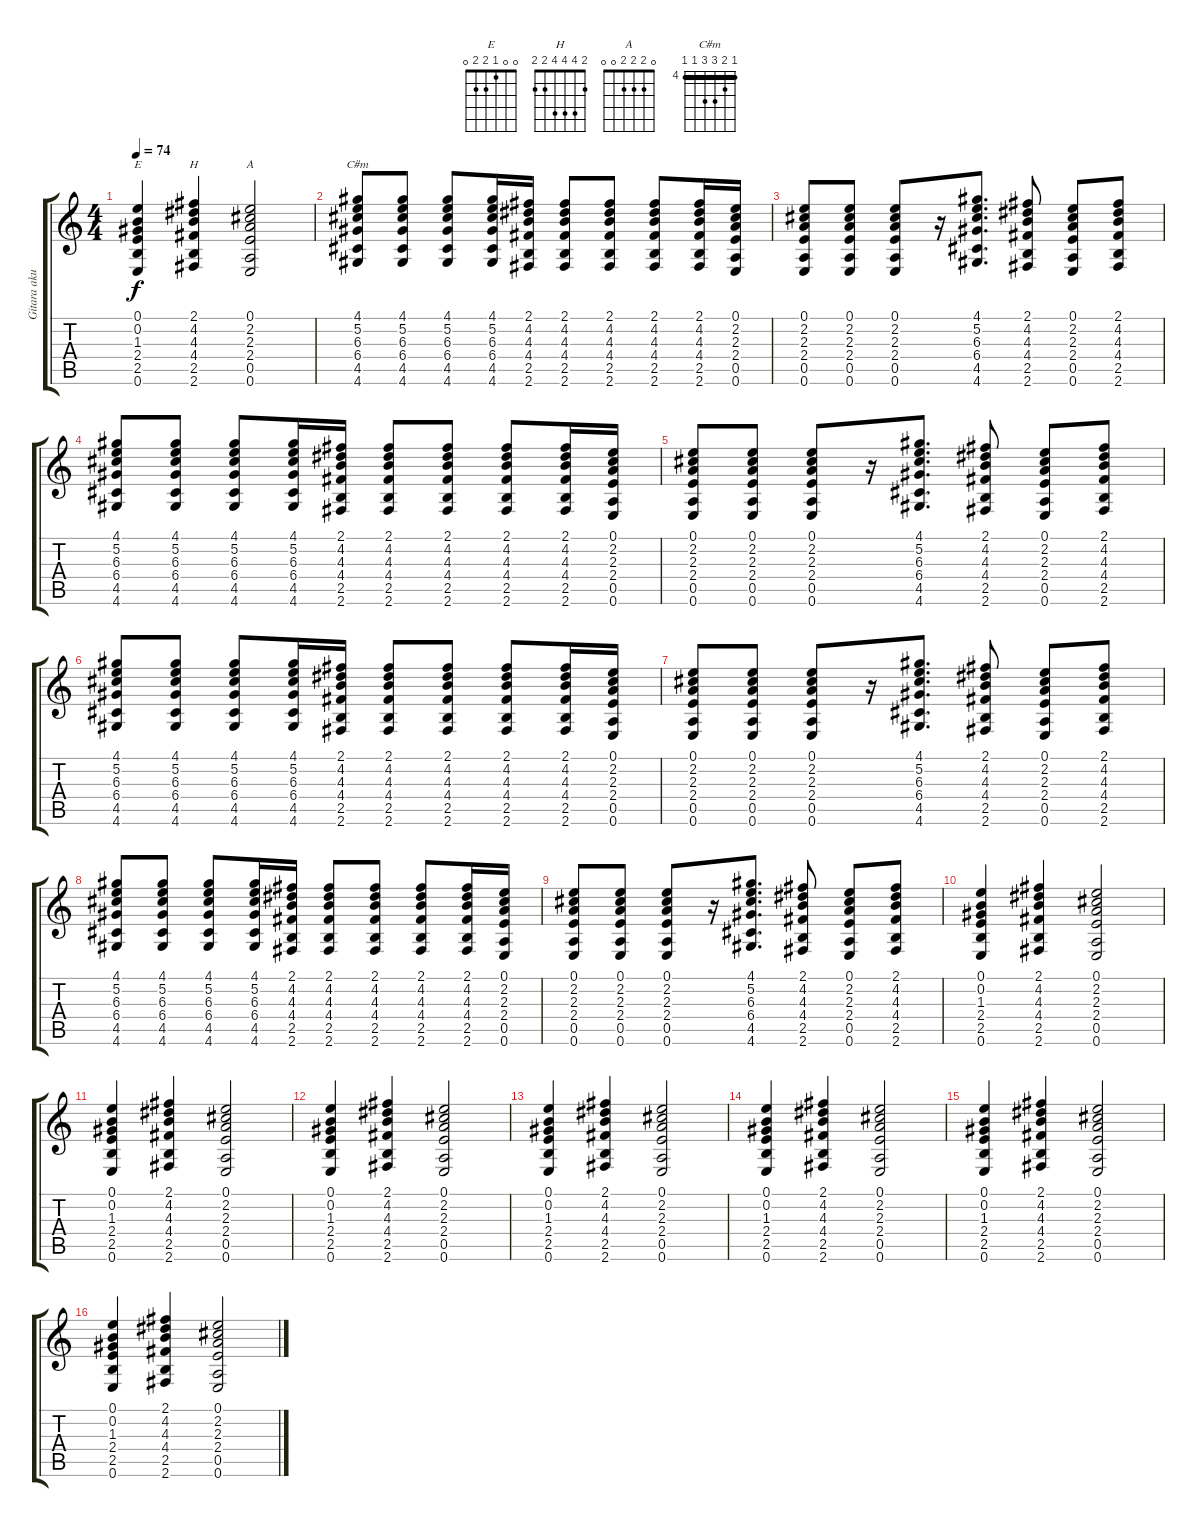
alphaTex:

\track ("Gitara akustyczna" "Gitara aku") {instrument acousticguitarsteel}
\staff {score tabs}
\tuning (E4 B3 G3 D3 A2 E2) {hide}
\chord ("E" 0 0 1 2 2 0)
\chord ("H" 2 4 4 4 2 2)
\chord ("A" 0 2 2 2 0 0)
\chord ("C#m" 4 5 6 6 4 4) {firstfret 4 barre 4}
\ts (4 4)
\tempo 74
\clef g2
\ks c
(0.1 0.2 1.3 2.4 2.5 0.6).4{ch "E" dy f} (2.1 4.2 4.3 4.4 2.5 2.6).4{ch "H"} (0.1 2.2 2.3 2.4 0.5 0.6).2{ch "A"} |
(4.1 5.2 6.3 6.4 4.5 4.6).8{ch "C#m"} (4.1 5.2 6.3 6.4 4.5 4.6).8 (4.1 5.2 6.3 6.4 4.5 4.6).8 (4.1 5.2 6.3 6.4 4.5 4.6).16 (2.1 4.2 4.3 4.4 2.5 2.6).16 (2.1 4.2 4.3 4.4 2.5 2.6).8 (2.1 4.2 4.3 4.4 2.5 2.6).8 (2.1 4.2 4.3 4.4 2.5 2.6).8 (2.1 4.2 4.3 4.4 2.5 2.6).16 (0.1 2.2 2.3 2.4 0.5 0.6).16 |
(0.1 2.2 2.3 2.4 0.5 0.6).8 (0.1 2.2 2.3 2.4 0.5 0.6).8 (0.1 2.2 2.3 2.4 0.5 0.6).8 r.16 (4.1 5.2 6.3 6.4 4.5 4.6).8{d} (2.1 4.2 4.3 4.4 2.5 2.6).8 (0.1 2.2 2.3 2.4 0.5 0.6).8 (2.1 4.2 4.3 4.4 2.5 2.6).8 |
(4.1 5.2 6.3 6.4 4.5 4.6).8 (4.1 5.2 6.3 6.4 4.5 4.6).8 (4.1 5.2 6.3 6.4 4.5 4.6).8 (4.1 5.2 6.3 6.4 4.5 4.6).16 (2.1 4.2 4.3 4.4 2.5 2.6).16 (2.1 4.2 4.3 4.4 2.5 2.6).8 (2.1 4.2 4.3 4.4 2.5 2.6).8 (2.1 4.2 4.3 4.4 2.5 2.6).8 (2.1 4.2 4.3 4.4 2.5 2.6).16 (0.1 2.2 2.3 2.4 0.5 0.6).16 |
(0.1 2.2 2.3 2.4 0.5 0.6).8 (0.1 2.2 2.3 2.4 0.5 0.6).8 (0.1 2.2 2.3 2.4 0.5 0.6).8 r.16 (4.1 5.2 6.3 6.4 4.5 4.6).8{d} (2.1 4.2 4.3 4.4 2.5 2.6).8 (0.1 2.2 2.3 2.4 0.5 0.6).8 (2.1 4.2 4.3 4.4 2.5 2.6).8 |
(4.1 5.2 6.3 6.4 4.5 4.6).8 (4.1 5.2 6.3 6.4 4.5 4.6).8 (4.1 5.2 6.3 6.4 4.5 4.6).8 (4.1 5.2 6.3 6.4 4.5 4.6).16 (2.1 4.2 4.3 4.4 2.5 2.6).16 (2.1 4.2 4.3 4.4 2.5 2.6).8 (2.1 4.2 4.3 4.4 2.5 2.6).8 (2.1 4.2 4.3 4.4 2.5 2.6).8 (2.1 4.2 4.3 4.4 2.5 2.6).16 (0.1 2.2 2.3 2.4 0.5 0.6).16 |
(0.1 2.2 2.3 2.4 0.5 0.6).8 (0.1 2.2 2.3 2.4 0.5 0.6).8 (0.1 2.2 2.3 2.4 0.5 0.6).8 r.16 (4.1 5.2 6.3 6.4 4.5 4.6).8{d} (2.1 4.2 4.3 4.4 2.5 2.6).8 (0.1 2.2 2.3 2.4 0.5 0.6).8 (2.1 4.2 4.3 4.4 2.5 2.6).8 |
(4.1 5.2 6.3 6.4 4.5 4.6).8 (4.1 5.2 6.3 6.4 4.5 4.6).8 (4.1 5.2 6.3 6.4 4.5 4.6).8 (4.1 5.2 6.3 6.4 4.5 4.6).16 (2.1 4.2 4.3 4.4 2.5 2.6).16 (2.1 4.2 4.3 4.4 2.5 2.6).8 (2.1 4.2 4.3 4.4 2.5 2.6).8 (2.1 4.2 4.3 4.4 2.5 2.6).8 (2.1 4.2 4.3 4.4 2.5 2.6).16 (0.1 2.2 2.3 2.4 0.5 0.6).16 |
(0.1 2.2 2.3 2.4 0.5 0.6).8 (0.1 2.2 2.3 2.4 0.5 0.6).8 (0.1 2.2 2.3 2.4 0.5 0.6).8 r.16 (4.1 5.2 6.3 6.4 4.5 4.6).8{d} (2.1 4.2 4.3 4.4 2.5 2.6).8 (0.1 2.2 2.3 2.4 0.5 0.6).8 (2.1 4.2 4.3 4.4 2.5 2.6).8 |
(0.1 0.2 1.3 2.4 2.5 0.6).4 (2.1 4.2 4.3 4.4 2.5 2.6).4 (0.1 2.2 2.3 2.4 0.5 0.6).2 |
(0.1 0.2 1.3 2.4 2.5 0.6).4 (2.1 4.2 4.3 4.4 2.5 2.6).4 (0.1 2.2 2.3 2.4 0.5 0.6).2 |
(0.1 0.2 1.3 2.4 2.5 0.6).4 (2.1 4.2 4.3 4.4 2.5 2.6).4 (0.1 2.2 2.3 2.4 0.5 0.6).2 |
(0.1 0.2 1.3 2.4 2.5 0.6).4 (2.1 4.2 4.3 4.4 2.5 2.6).4 (0.1 2.2 2.3 2.4 0.5 0.6).2 |
(0.1 0.2 1.3 2.4 2.5 0.6).4 (2.1 4.2 4.3 4.4 2.5 2.6).4 (0.1 2.2 2.3 2.4 0.5 0.6).2 |
(0.1 0.2 1.3 2.4 2.5 0.6).4 (2.1 4.2 4.3 4.4 2.5 2.6).4 (0.1 2.2 2.3 2.4 0.5 0.6).2 |
(0.1 0.2 1.3 2.4 2.5 0.6).4 (2.1 4.2 4.3 4.4 2.5 2.6).4 (0.1 2.2 2.3 2.4 0.5 0.6).2
